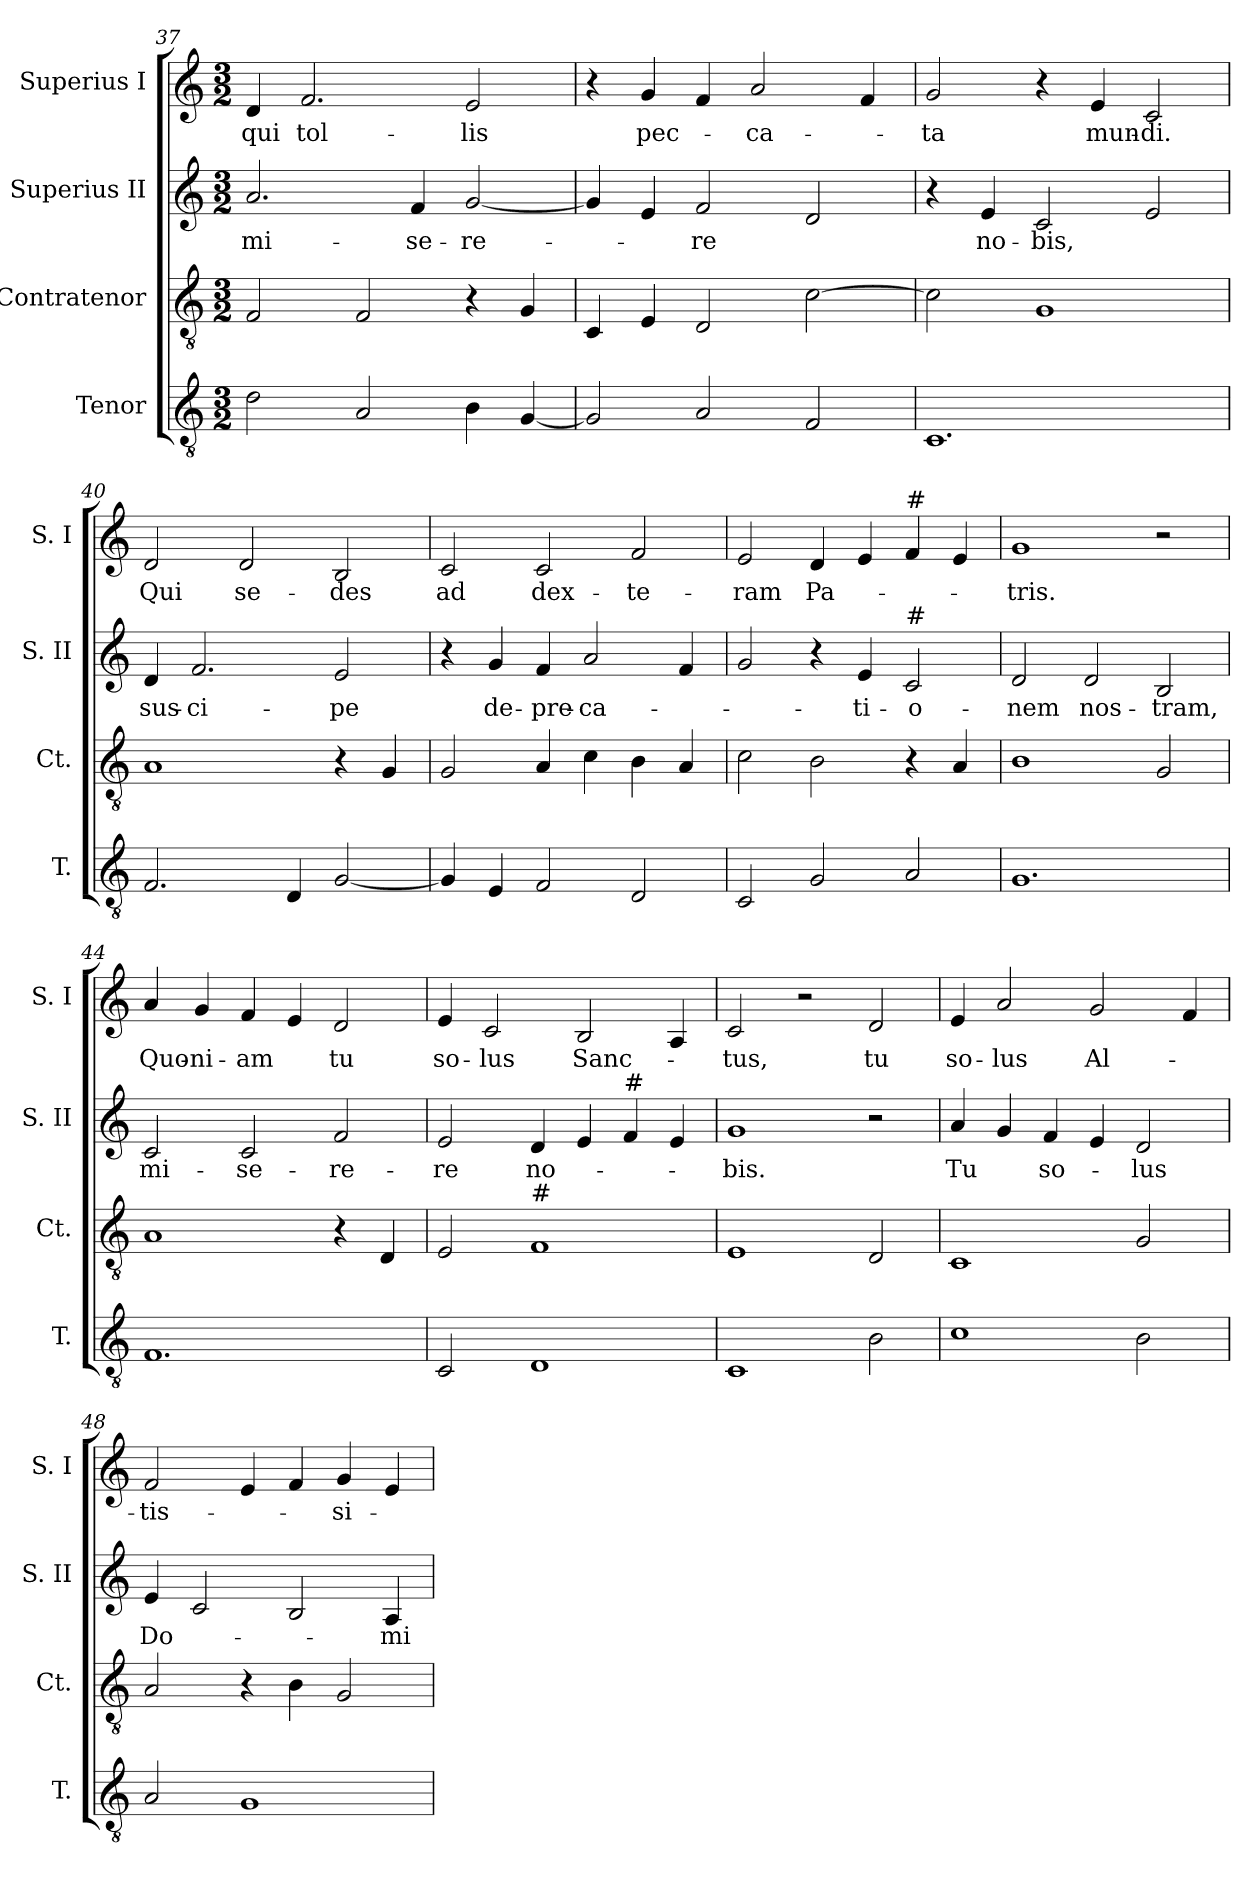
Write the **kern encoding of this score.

**kern	**kern	**kern	**text	**kern	**text
*part4	*part3	*part2	*part2	*part1	*part1
*staff4	*staff3	*staff2	*staff2	*staff1	*staff1
*I"Tenor	*I"Contratenor	*I"Superius II	*	*I"Superius I	*
*I'T.	*I'Ct.	*I'S. II	*	*I'S. I	*
*clefGv2	*clefGv2	*clefG2	*	*clefG2	*
*M3/2	*M3/2	*M3/2	*	*M3/2	*
=37	=37	=37	=37	=37	=37
!	!	!	!LO:LY:b	!	!LO:LY:b
2d\	2F/	2.a/	mi-	4d/	qui
!	!	!	!	!	!LO:LY:b
.	.	.	.	2.f/	tol-
2A/	2F/	.	.	.	.
!	!	!	!LO:LY:b	!	!
.	.	4f/	-se-	.	.
!	!	!	!LO:LY:b	!	!LO:LY:b
4B\	4r	[2g/	-re-	2e/	-lis
[4G/	4G/	.	.	.	.
=38	=38	=38	=38	=38	=38
2G/]	4C/	4g/]	.	4r	.
!	!	!	!	!	!LO:LY:b
.	4E/	4e/	.	4g/	pec-
!	!	!	!LO:LY:b	!	!
2A/	2D/	2f/	-re	4f/	.
!	!	!	!	!	!LO:LY:b
.	.	.	.	2a/	-ca-
2F/	[2c\	2d/	.	.	.
.	.	.	.	4f/	.
=39	=39	=39	=39	=39	=39
!	!	!	!	!	!LO:LY:b
1.C	2c\]	4r	.	2g/	-ta
!	!	!	!LO:LY:b	!	!
.	.	4e/	no-	.	.
!	!	!	!LO:LY:b	!	!
.	1G	2c/	-bis,	4r	.
!	!	!	!	!	!LO:LY:b
.	.	.	.	4e/	mun-
!	!	!	!	!	!LO:LY:b
.	.	2e/	.	2c/	-di.
!!LO:PB:g=z
=40	=40	=40	=40	=40	=40
!	!	!	!LO:LY:b	!	!LO:LY:b
2.F/	1A	4d/	sus-	2d/	Qui
!	!	!	!LO:LY:b	!	!
.	.	2.f/	-ci-	.	.
!	!	!	!	!	!LO:LY:b
.	.	.	.	2d/	se-
4D/	.	.	.	.	.
!	!	!	!LO:LY:b	!	!LO:LY:b
[2G/	4r	2e/	-pe	2B/	-des
.	4G/	.	.	.	.
=41	=41	=41	=41	=41	=41
!	!	!	!	!	!LO:LY:b
4G/]	2G/	4r	.	2c/	ad
!	!	!	!LO:LY:b	!	!
4E/	.	4g/	de-	.	.
!	!	!	!LO:LY:b	!	!LO:LY:b
2F/	4A/	4f/	-pre-	2c/	dex-
!	!	!	!LO:LY:b	!	!
.	4c\	2a/	-ca-	.	.
!	!	!	!	!	!LO:LY:b
2D/	4B\	.	.	2f/	-te-
.	4A/	4f/	.	.	.
=42	=42	=42	=42	=42	=42
!	!	!	!	!	!LO:LY:b
2C/	2c\	2g/	.	2e/	-ram
!	!	!	!	!	!LO:LY:b
2G/	2B\	4r	.	4d/	Pa-
!	!	!	!LO:LY:b	!	!
.	.	4e/	-ti-	4e/	.
!	!	!	!	!LO:TX:a:t=#	!
!	!	!LO:TX:a:t=#	!	!	!
!	!	!	!LO:LY:b	!	!
2A/	4r	2c/	-o-	4f/	.
.	4A/	.	.	4e/	.
=43	=43	=43	=43	=43	=43
!	!	!	!LO:LY:b	!	!LO:LY:b
1.G	1B	2d/	-nem	1g	-tris.
!	!	!	!LO:LY:b	!	!
.	.	2d/	nos-	.	.
!	!	!	!LO:LY:b	!	!
.	2G/	2B/	-tram,	2r	.
=44	=44	=44	=44	=44	=44
!	!	!	!LO:LY:b	!	!LO:LY:b
1.F	1A	2c/	mi-	4a/	Quo-
!	!	!	!	!	!LO:LY:b
.	.	.	.	4g/	-ni-
!	!	!	!LO:LY:b	!	!LO:LY:b
.	.	2c/	-se-	4f/	-am
.	.	.	.	4e/	.
!	!	!	!LO:LY:b	!	!LO:LY:b
.	4r	2f/	-re-	2d/	tu
.	4D/	.	.	.	.
=45	=45	=45	=45	=45	=45
!	!	!	!LO:LY:b	!	!LO:LY:b
2C/	2E/	2e/	-re	4e/	so-
!	!	!	!	!	!LO:LY:b
.	.	.	.	2c/	-lus
!	!LO:TX:a:t=#	!	!	!	!
!	!	!	!LO:LY:b	!	!
1D	1F	4d/	no-	.	.
!	!	!	!	!	!LO:LY:b
.	.	4e/	.	2B/	Sanc-
!	!	!LO:TX:a:t=#	!	!	!
.	.	4f/	.	.	.
.	.	4e/	.	4A/	.
!!LO:LB:g=z
=46	=46	=46	=46	=46	=46
!	!	!	!LO:LY:b	!	!LO:LY:b
1C	1E	1g	-bis.	2c/	-tus,
.	.	.	.	2r	.
!	!	!	!	!	!LO:LY:b
2B\	2D/	2r	.	2d/	tu
=47	=47	=47	=47	=47	=47
!	!	!	!LO:LY:b	!	!LO:LY:b
1c	1C	4a/	Tu	4e/	so-
!	!	!	!	!	!LO:LY:b
.	.	4g/	.	2a/	-lus
!	!	!	!LO:LY:b	!	!
.	.	4f/	so-	.	.
!	!	!	!	!	!LO:LY:b
.	.	4e/	.	2g/	Al-
!	!	!	!LO:LY:b	!	!
2B\	2G/	2d/	-lus	.	.
.	.	.	.	4f/	.
=48	=48	=48	=48	=48	=48
!	!	!	!LO:LY:b	!	!LO:LY:b
2A/	2A/	4e/	Do-	2f/	-tis-
.	.	2c/	.	.	.
1G	4r	.	.	4e/	.
.	4B\	2B/	.	4f/	.
!	!	!	!	!	!LO:LY:b
.	2G/	.	.	4g/	-si-
!	!	!	!LO:LY:b	!	!
.	.	4A/	-mi-	4e/	.
=	=	=	=	=	=
*-	*-	*-	*-	*-	*-
